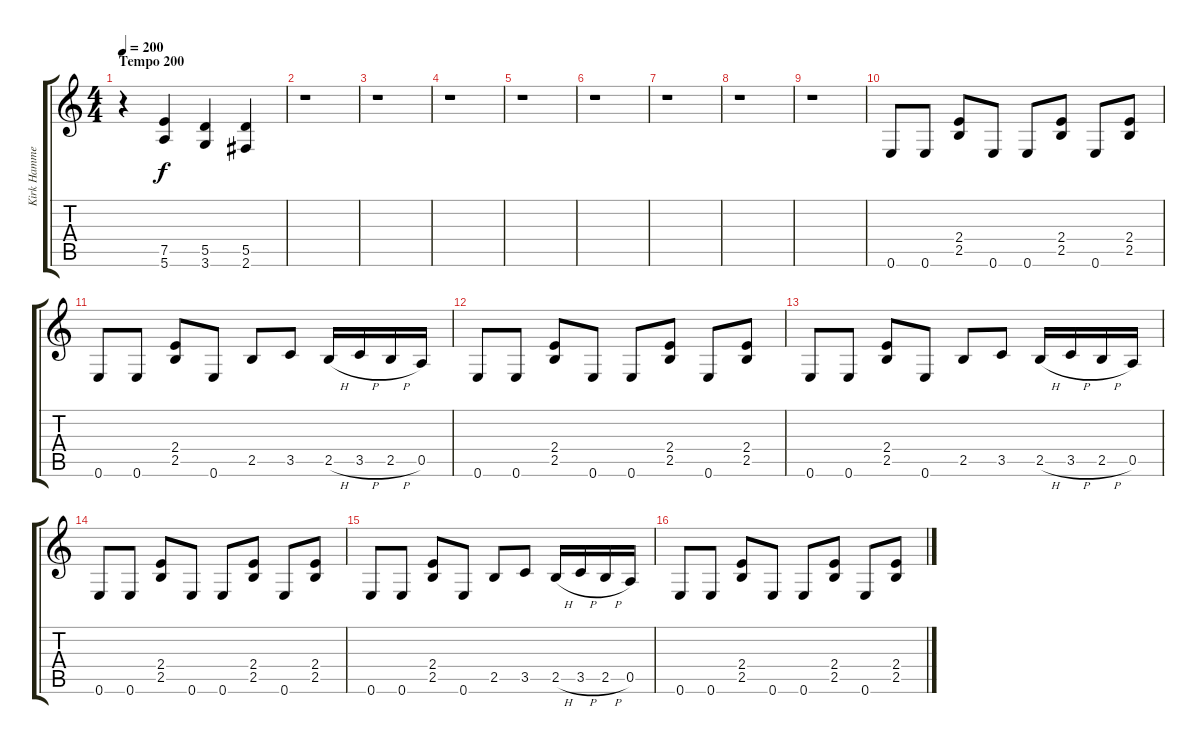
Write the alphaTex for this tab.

\track ("Kirk Hammet (Guitar)" "Kirk Hamme") {instrument distortionguitar}
\staff {score tabs}
\tuning (E4 B3 G3 D3 A2 E2) {hide}
\ts (4 4)
\section ("" "Tempo 200")
\tempo 200
\clef g2
\ks c
r.4{dy f} (7.5 5.6).4 (5.5 3.6).4 (5.5 2.6).4 |
r.1 |
r.1 |
r.1 |
r.1 |
r.1 |
r.1 |
r.1 |
r.1 |
0.6.8 0.6.8 (2.4 2.5).8 0.6.8 0.6.8 (2.4 2.5).8 0.6.8 (2.4 2.5).8 |
0.6.8 0.6.8 (2.4 2.5).8 0.6.8 2.5.8 3.5.8 2.5{h}.16 3.5{h}.16 2.5{h}.16 0.5.16 |
0.6.8 0.6.8 (2.4 2.5).8 0.6.8 0.6.8 (2.4 2.5).8 0.6.8 (2.4 2.5).8 |
0.6.8 0.6.8 (2.4 2.5).8 0.6.8 2.5.8 3.5.8 2.5{h}.16 3.5{h}.16 2.5{h}.16 0.5.16 |
0.6.8 0.6.8 (2.4 2.5).8 0.6.8 0.6.8 (2.4 2.5).8 0.6.8 (2.4 2.5).8 |
0.6.8 0.6.8 (2.4 2.5).8 0.6.8 2.5.8 3.5.8 2.5{h}.16 3.5{h}.16 2.5{h}.16 0.5.16 |
0.6.8 0.6.8 (2.4 2.5).8 0.6.8 0.6.8 (2.4 2.5).8 0.6.8 (2.4 2.5).8
